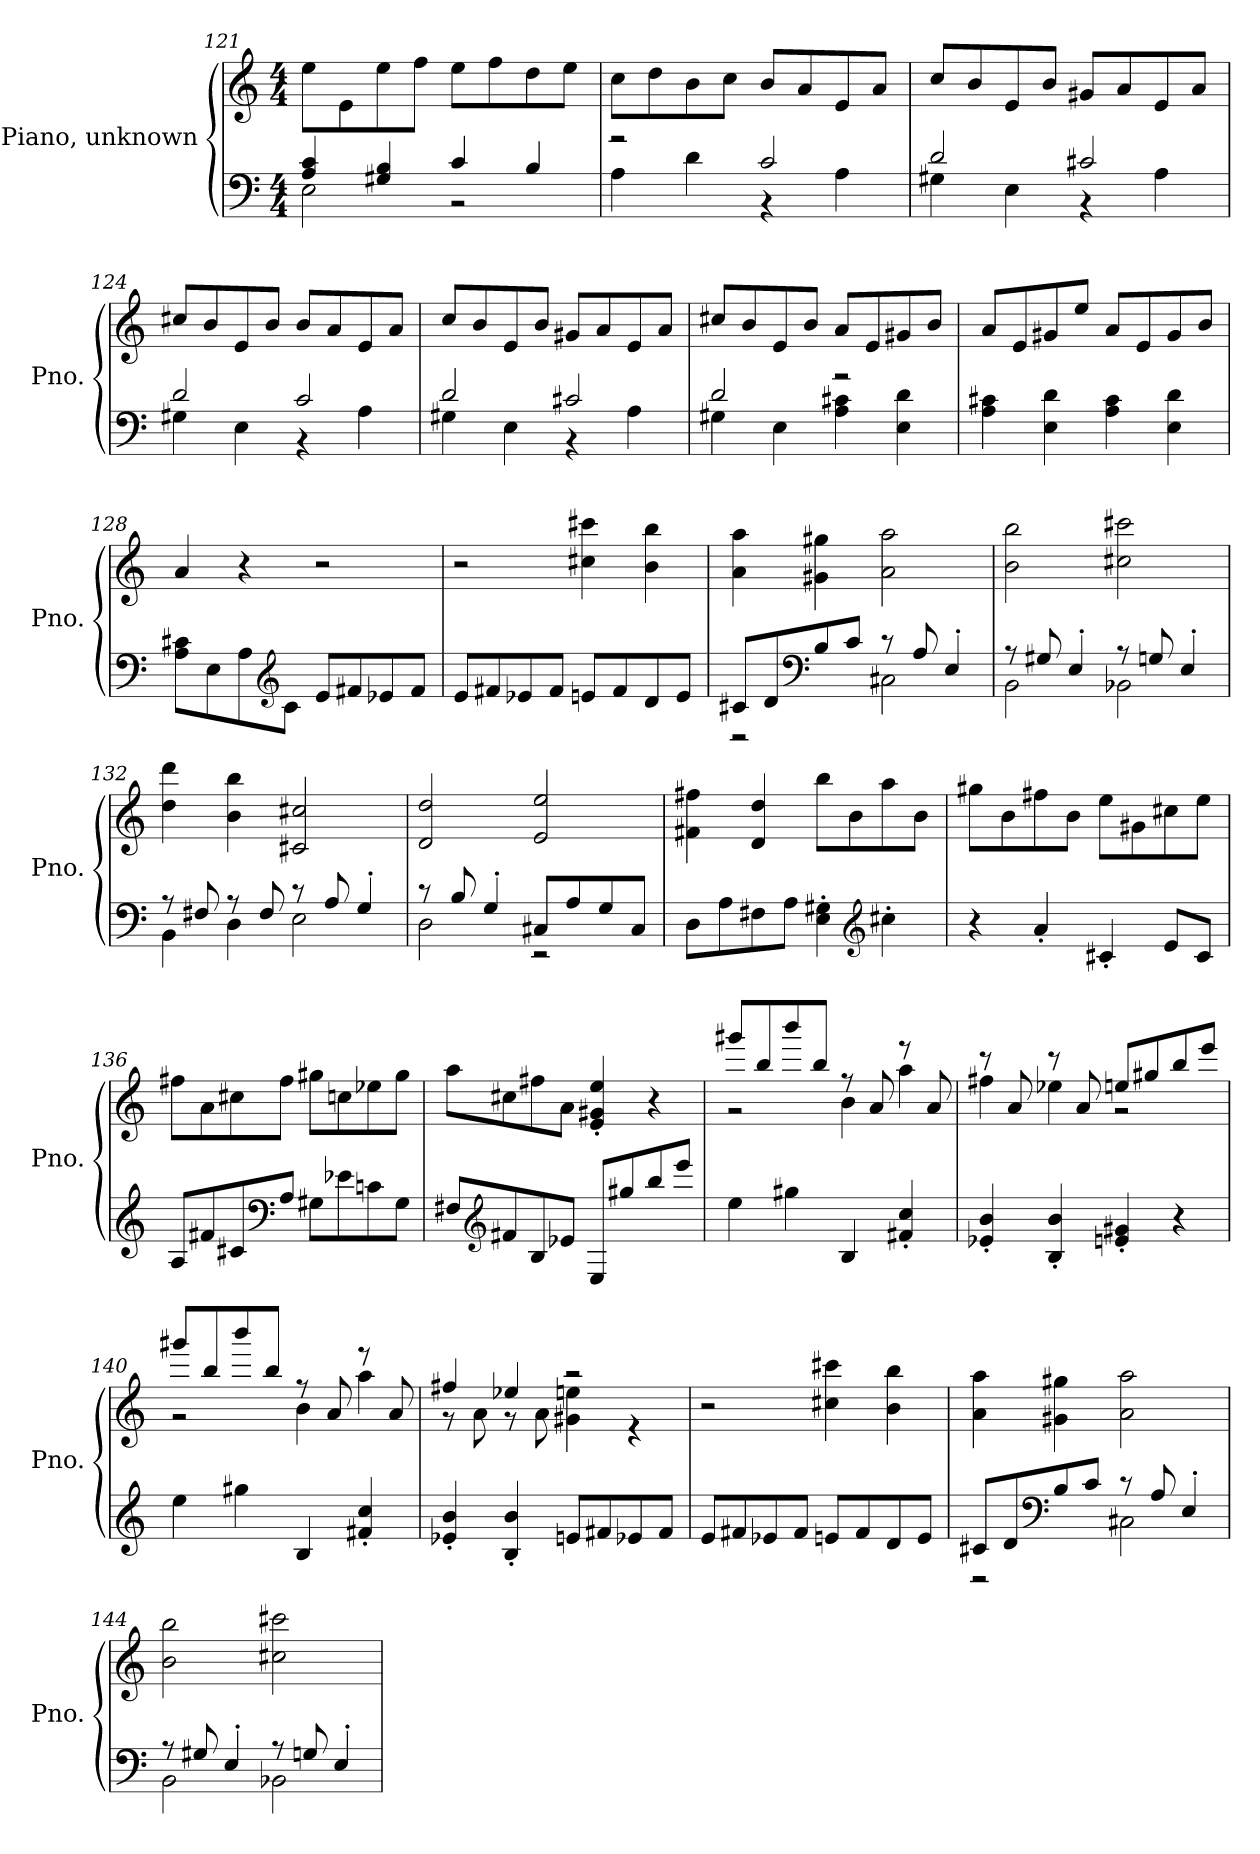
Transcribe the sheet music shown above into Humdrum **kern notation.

**kern	**kern
*part1	*part1
*staff2	*staff1
*I"Piano, unknown	*
*I'Pno.	*
*clefF4	*clefG2
*k[]	*k[]
*M4/4	*M4/4
=121	=121
*^	*
4A/ 4c/	2E\	8ee\L
.	.	8e\
4G#X/ 4B/	.	8ee\
.	.	8ff\J
4c/	2r	8ee\L
.	.	8ff\
4B/	.	8dd\
.	.	8ee\J
=122	=122	=122
2r	4A\	8cc\L
.	.	8dd\
.	4d\	8b\
.	.	8cc\J
2c/	4r	8b/L
.	.	8a/
.	4A\	8e/
.	.	8a/J
!!LO:LB:g=z
=123	=123	=123
2d/	4G#X\	8cc/L
.	.	8b/
.	4E\	8e/
.	.	8b/J
2c#X/	4r	8g#X/L
.	.	8a/
.	4A\	8e/
.	.	8a/J
=124	=124	=124
2d/	4G#X\	8cc#X/L
.	.	8b/
.	4E\	8e/
.	.	8b/J
2c/	4r	8b/L
.	.	8a/
.	4A\	8e/
.	.	8a/J
=125	=125	=125
2d/	4G#X\	8cc/L
.	.	8b/
.	4E\	8e/
.	.	8b/J
2c#X/	4r	8g#X/L
.	.	8a/
.	4A\	8e/
.	.	8a/J
=126	=126	=126
2d/	4G#X\	8cc#X/L
.	.	8b/
.	4E\	8e/
.	.	8b/J
2r	4A\ 4c#X\	8a/L
.	.	8e/
.	4E\ 4d\	8g#X/
.	.	8b/J
*v	*v	*
!!LO:LB:g=z
=127	=127
4A\ 4c#X\	8a/L
.	8e/
4E\ 4d\	8g#X/
.	8ee/J
4A\ 4c#\	8a/L
.	8e/
4E\ 4d\	8g#/
.	8b/J
=128	=128
8A\ 8c#X\L	4a/
8E\	.
8A\	4r
*clefG2	*
8c#\J	.
8e/L	2r
8f#X/	.
8e-X/	.
8f#/J	.
=129	=129
8e/L	2r
8f#X/	.
8e-X/	.
8f#/J	.
8en/L	4cc#X\ 4ccc#X\
8f#/	.
8d/	4b\ 4bb\
8e/J	.
=130	=130
*^	*
8c#X/L	2r	4a\ 4aa\
8d/	.	.
*clefF4	*	*
8B/	.	4g#X\ 4gg#X\
8c#/J	.	.
8r	2C#X\	2a\ 2aa\
8A/	.	.
4E'/	.	.
!!LO:LB:g=z
=131	=131	=131
8r	2BB\	2b\ 2bb\
8G#X/	.	.
4E'/	.	.
8r	2BB-X\	2cc#X\ 2ccc#X\
8Gn/	.	.
4E'/	.	.
=132	=132	=132
8r	4BB\	4dd\ 4ddd\
8F#X/	.	.
8r	4D\	4b\ 4bb\
8F#/	.	.
8r	2E\	2c#X/ 2cc#X/
8A/	.	.
4G'/	.	.
=133	=133	=133
8r	2D\	2d/ 2dd/
8B/	.	.
4G'/	.	.
8C#X/L	2r	2e/ 2ee/
8A/	.	.
8G/	.	.
8C#/J	.	.
*v	*v	*
=134	=134
8D\L	4f#X\ 4ff#X\
8A\	.
8F#X\	4d/ 4dd/
8A\J	.
4E\' 4G#X\'	8bb\L
.	8b\
*clefG2	*
4cc#X'\	8aa\
.	8b\J
!!LO:LB:g=z
=135	=135
4r	8gg#X\L
.	8b\
4a'/	8ff#X\
.	8b\J
4c#X'/	8ee\L
.	8g#X\
8e/L	8cc#X\
8c#/J	8ee\J
=136	=136
8A/L	8ff#X\L
8f#X/	8a\
8c#X/	8cc#X\
*clefF4	*
8A/J	8ff#\J
8G#X\L	8gg#X\L
8e-X\	8ccn\
8cn\	8ee-X\
8G#\J	8gg#\J
=137	=137
8F#X/L	8aa\L
*clefG2	*
8f#X/	8cc#X\
8B/	8ff#X\
8e-X/J	8a\J
8E/L	4e/' 4g#X/' 4ee/'
8gg#X/	.
8bb/	4r
8eee/J	.
!!LO:PB:g=z
=138	=138
*	*^
4ee\	8ggg#X/L	2r
.	8bb/	.
4gg#X\	8bbb/	.
.	8bb/J	.
4B/	8r	4b\
.	8a/	.
4f#X/' 4cc/'	8r	4aa\
.	8a/	.
=139	=139	=139
4e-X/' 4b/'	8r	4ff#X\
.	8a/	.
4B/' 4b/'	8r	4ee-X\
.	8a/	.
4en/' 4g#X/'	8een/L	2r
.	8gg#X/	.
4r	8bb/	.
.	8eee/J	.
=140	=140	=140
4ee\	8ggg#X/L	2r
.	8bb/	.
4gg#X\	8bbb/	.
.	8bb/J	.
4B/	8r	4b\
.	8a/	.
4f#X/' 4cc/'	8r	4aa\
.	8a/	.
!!LO:LB:g=z	!!
=141	=141	=141
4e-X/' 4b/'	4ff#X/	8r
.	.	8a\
4B/' 4b/'	4ee-X/	8r
.	.	8a\
8en/L	2r	4g#X\ 4een\
8f#X/	.	.
8e-X/	.	4r
8f#/J	.	.
*	*v	*v
=142	=142
8e/L	2r
8f#X/	.
8e-X/	.
8f#/J	.
8en/L	4cc#X\ 4ccc#X\
8f#/	.
8d/	4b\ 4bb\
8e/J	.
=143	=143
*^	*
8c#X/L	2r	4a\ 4aa\
8d/	.	.
*clefF4	*	*
8B/	.	4g#X\ 4gg#X\
8c#/J	.	.
8r	2C#X\	2a\ 2aa\
8A/	.	.
4E'/	.	.
=144	=144	=144
8r	2BB\	2b\ 2bb\
8G#X/	.	.
4E'/	.	.
8r	2BB-X\	2cc#X\ 2ccc#X\
8Gn/	.	.
4E'/	.	.
*v	*v	*
=	=
*-	*-
